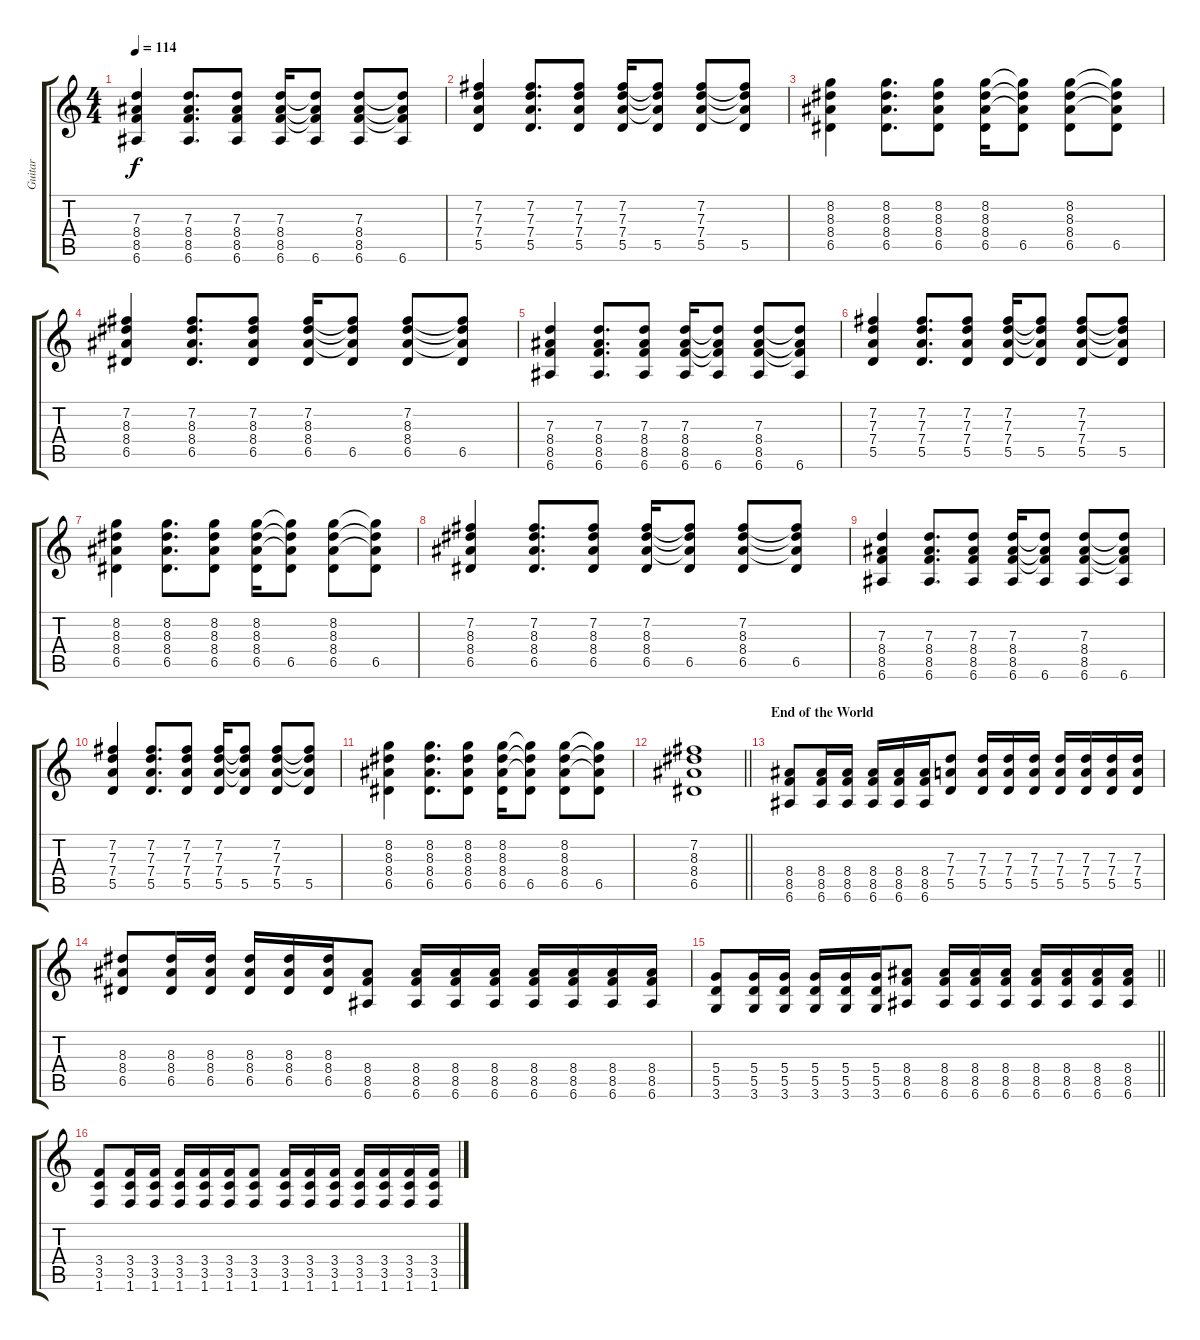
\track ("Guitar" "Guitar") {instrument electricguitarclean}
\staff {score tabs}
\tuning (E4 B3 G3 D3 A2 E2) {hide}
\ts (4 4)
\tempo 114
\clef g2
\ks c
(7.3 8.4 8.5 6.6).4{dy f} (7.3 8.4 8.5 6.6).8{d} (7.3 8.4 8.5 6.6).8 (7.3 8.4 8.5 6.6).16 (7.3{t} 8.4{t} 8.5{t} 6.6).8 (7.3 8.4 8.5 6.6).8 (7.3{t} 8.4{t} 8.5{t} 6.6).8 |
(7.2 7.3 7.4 5.5).4 (7.2 7.3 7.4 5.5).8{d} (7.2 7.3 7.4 5.5).8 (7.2 7.3 7.4 5.5).16 (7.2{t} 7.3{t} 7.4{t} 5.5).8 (7.2 7.3 7.4 5.5).8 (7.2{t} 7.3{t} 7.4{t} 5.5).8 |
(8.2 8.3 8.4 6.5).4 (8.2 8.3 8.4 6.5).8{d} (8.2 8.3 8.4 6.5).8 (8.2 8.3 8.4 6.5).16 (8.2{t} 8.3{t} 8.4{t} 6.5).8 (8.2 8.3 8.4 6.5).8 (8.2{t} 8.3{t} 8.4{t} 6.5).8 |
(7.2 8.3 8.4 6.5).4 (7.2 8.3 8.4 6.5).8{d} (7.2 8.3 8.4 6.5).8 (7.2 8.3 8.4 6.5).16 (7.2{t} 8.3{t} 8.4{t} 6.5).8 (7.2 8.3 8.4 6.5).8 (7.2{t} 8.3{t} 8.4{t} 6.5).8 |
(7.3 8.4 8.5 6.6).4 (7.3 8.4 8.5 6.6).8{d} (7.3 8.4 8.5 6.6).8 (7.3 8.4 8.5 6.6).16 (7.3{t} 8.4{t} 8.5{t} 6.6).8 (7.3 8.4 8.5 6.6).8 (7.3{t} 8.4{t} 8.5{t} 6.6).8 |
(7.2 7.3 7.4 5.5).4 (7.2 7.3 7.4 5.5).8{d} (7.2 7.3 7.4 5.5).8 (7.2 7.3 7.4 5.5).16 (7.2{t} 7.3{t} 7.4{t} 5.5).8 (7.2 7.3 7.4 5.5).8 (7.2{t} 7.3{t} 7.4{t} 5.5).8 |
(8.2 8.3 8.4 6.5).4 (8.2 8.3 8.4 6.5).8{d} (8.2 8.3 8.4 6.5).8 (8.2 8.3 8.4 6.5).16 (8.2{t} 8.3{t} 8.4{t} 6.5).8 (8.2 8.3 8.4 6.5).8 (8.2{t} 8.3{t} 8.4{t} 6.5).8 |
(7.2 8.3 8.4 6.5).4 (7.2 8.3 8.4 6.5).8{d} (7.2 8.3 8.4 6.5).8 (7.2 8.3 8.4 6.5).16 (7.2{t} 8.3{t} 8.4{t} 6.5).8 (7.2 8.3 8.4 6.5).8 (7.2{t} 8.3{t} 8.4{t} 6.5).8 |
(7.3 8.4 8.5 6.6).4 (7.3 8.4 8.5 6.6).8{d} (7.3 8.4 8.5 6.6).8 (7.3 8.4 8.5 6.6).16 (7.3{t} 8.4{t} 8.5{t} 6.6).8 (7.3 8.4 8.5 6.6).8 (7.3{t} 8.4{t} 8.5{t} 6.6).8 |
(7.2 7.3 7.4 5.5).4 (7.2 7.3 7.4 5.5).8{d} (7.2 7.3 7.4 5.5).8 (7.2 7.3 7.4 5.5).16 (7.2{t} 7.3{t} 7.4{t} 5.5).8 (7.2 7.3 7.4 5.5).8 (7.2{t} 7.3{t} 7.4{t} 5.5).8 |
(8.2 8.3 8.4 6.5).4 (8.2 8.3 8.4 6.5).8{d} (8.2 8.3 8.4 6.5).8 (8.2 8.3 8.4 6.5).16 (8.2{t} 8.3{t} 8.4{t} 6.5).8 (8.2 8.3 8.4 6.5).8 (8.2{t} 8.3{t} 8.4{t} 6.5).8 |
\barLineRight lightlight
(7.2 8.3 8.4 6.5).1 |
\section ("" "End of the World")
(8.4 8.5 6.6).8{instrument distortionguitar} (8.4 8.5 6.6).16 (8.4 8.5 6.6).16 (8.4 8.5 6.6).16 (8.4 8.5 6.6).16 (8.4 8.5 6.6).16 (7.3 7.4 5.5).8 (7.3 7.4 5.5).16 (7.3 7.4 5.5).16 (7.3 7.4 5.5).16 (7.3 7.4 5.5).16 (7.3 7.4 5.5).16 (7.3 7.4 5.5).16 (7.3 7.4 5.5).16 |
(8.3 8.4 6.5).8 (8.3 8.4 6.5).16 (8.3 8.4 6.5).16 (8.3 8.4 6.5).16 (8.3 8.4 6.5).16 (8.3 8.4 6.5).16 (8.4 8.5 6.6).8 (8.4 8.5 6.6).16 (8.4 8.5 6.6).16 (8.4 8.5 6.6).16 (8.4 8.5 6.6).16 (8.4 8.5 6.6).16 (8.4 8.5 6.6).16 (8.4 8.5 6.6).16 |
\barLineRight lightlight
(5.4 5.5 3.6).8 (5.4 5.5 3.6).16 (5.4 5.5 3.6).16 (5.4 5.5 3.6).16 (5.4 5.5 3.6).16 (5.4 5.5 3.6).16 (8.4 8.5 6.6).8 (8.4 8.5 6.6).16 (8.4 8.5 6.6).16 (8.4 8.5 6.6).16 (8.4 8.5 6.6).16 (8.4 8.5 6.6).16 (8.4 8.5 6.6).16 (8.4 8.5 6.6).16 |
(3.4 3.5 1.6).8 (3.4 3.5 1.6).16 (3.4 3.5 1.6).16 (3.4 3.5 1.6).16 (3.4 3.5 1.6).16 (3.4 3.5 1.6).16 (3.4 3.5 1.6).8 (3.4 3.5 1.6).16 (3.4 3.5 1.6).16 (3.4 3.5 1.6).16 (3.4 3.5 1.6).16 (3.4 3.5 1.6).16 (3.4 3.5 1.6).16 (3.4 3.5 1.6).16
